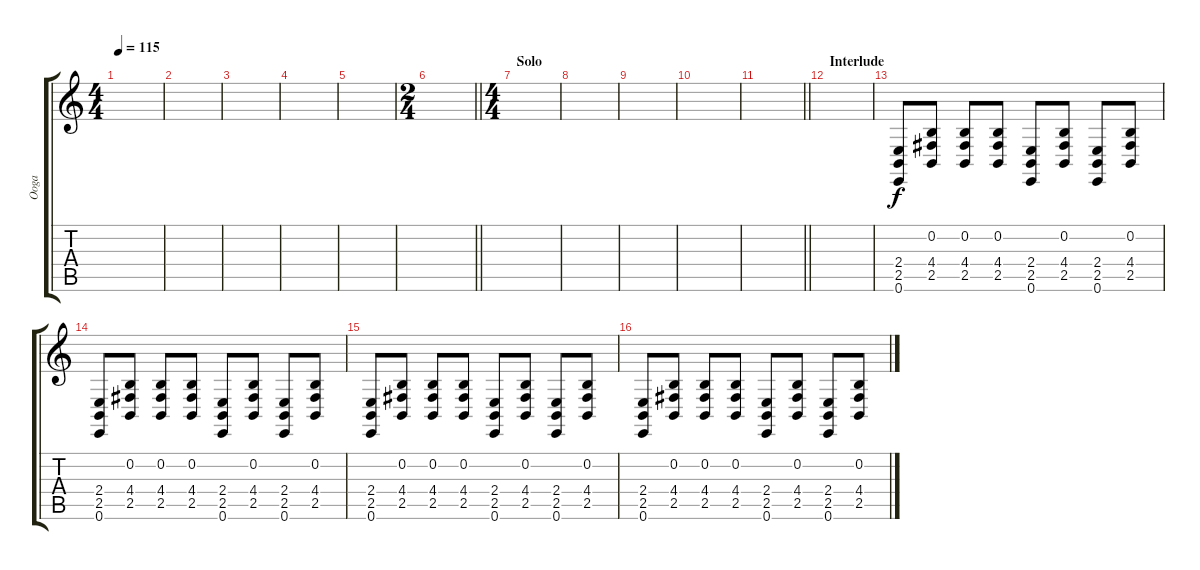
\track ("Ooga" "Ooga") {instrument breathnoise}
\staff {score tabs}
\tuning (E4 B3 G3 D3 A2 E2) {hide}
\ts (4 4)
\tempo 115
\clef g2
\ks c
|
|
|
|
|
\ts (2 4)
\barLineRight lightlight
|
\ts (4 4)
\section ("" "Solo")
|
|
|
|
\barLineRight lightlight
|
\section ("" "Interlude")
|
(2.4 2.5 0.6).8 (0.2 4.4 2.5).8 (0.2 4.4 2.5).8 (0.2 4.4 2.5).8 (2.4 2.5 0.6).8 (0.2 4.4 2.5).8 (2.4 2.5 0.6).8 (0.2 4.4 2.5).8 |
(2.4 2.5 0.6).8 (0.2 4.4 2.5).8 (0.2 4.4 2.5).8 (0.2 4.4 2.5).8 (2.4 2.5 0.6).8 (0.2 4.4 2.5).8 (2.4 2.5 0.6).8 (0.2 4.4 2.5).8 |
(2.4 2.5 0.6).8 (0.2 4.4 2.5).8 (0.2 4.4 2.5).8 (0.2 4.4 2.5).8 (2.4 2.5 0.6).8 (0.2 4.4 2.5).8 (2.4 2.5 0.6).8 (0.2 4.4 2.5).8 |
(2.4 2.5 0.6).8 (0.2 4.4 2.5).8 (0.2 4.4 2.5).8 (0.2 4.4 2.5).8 (2.4 2.5 0.6).8 (0.2 4.4 2.5).8 (2.4 2.5 0.6).8 (0.2 4.4 2.5).8
